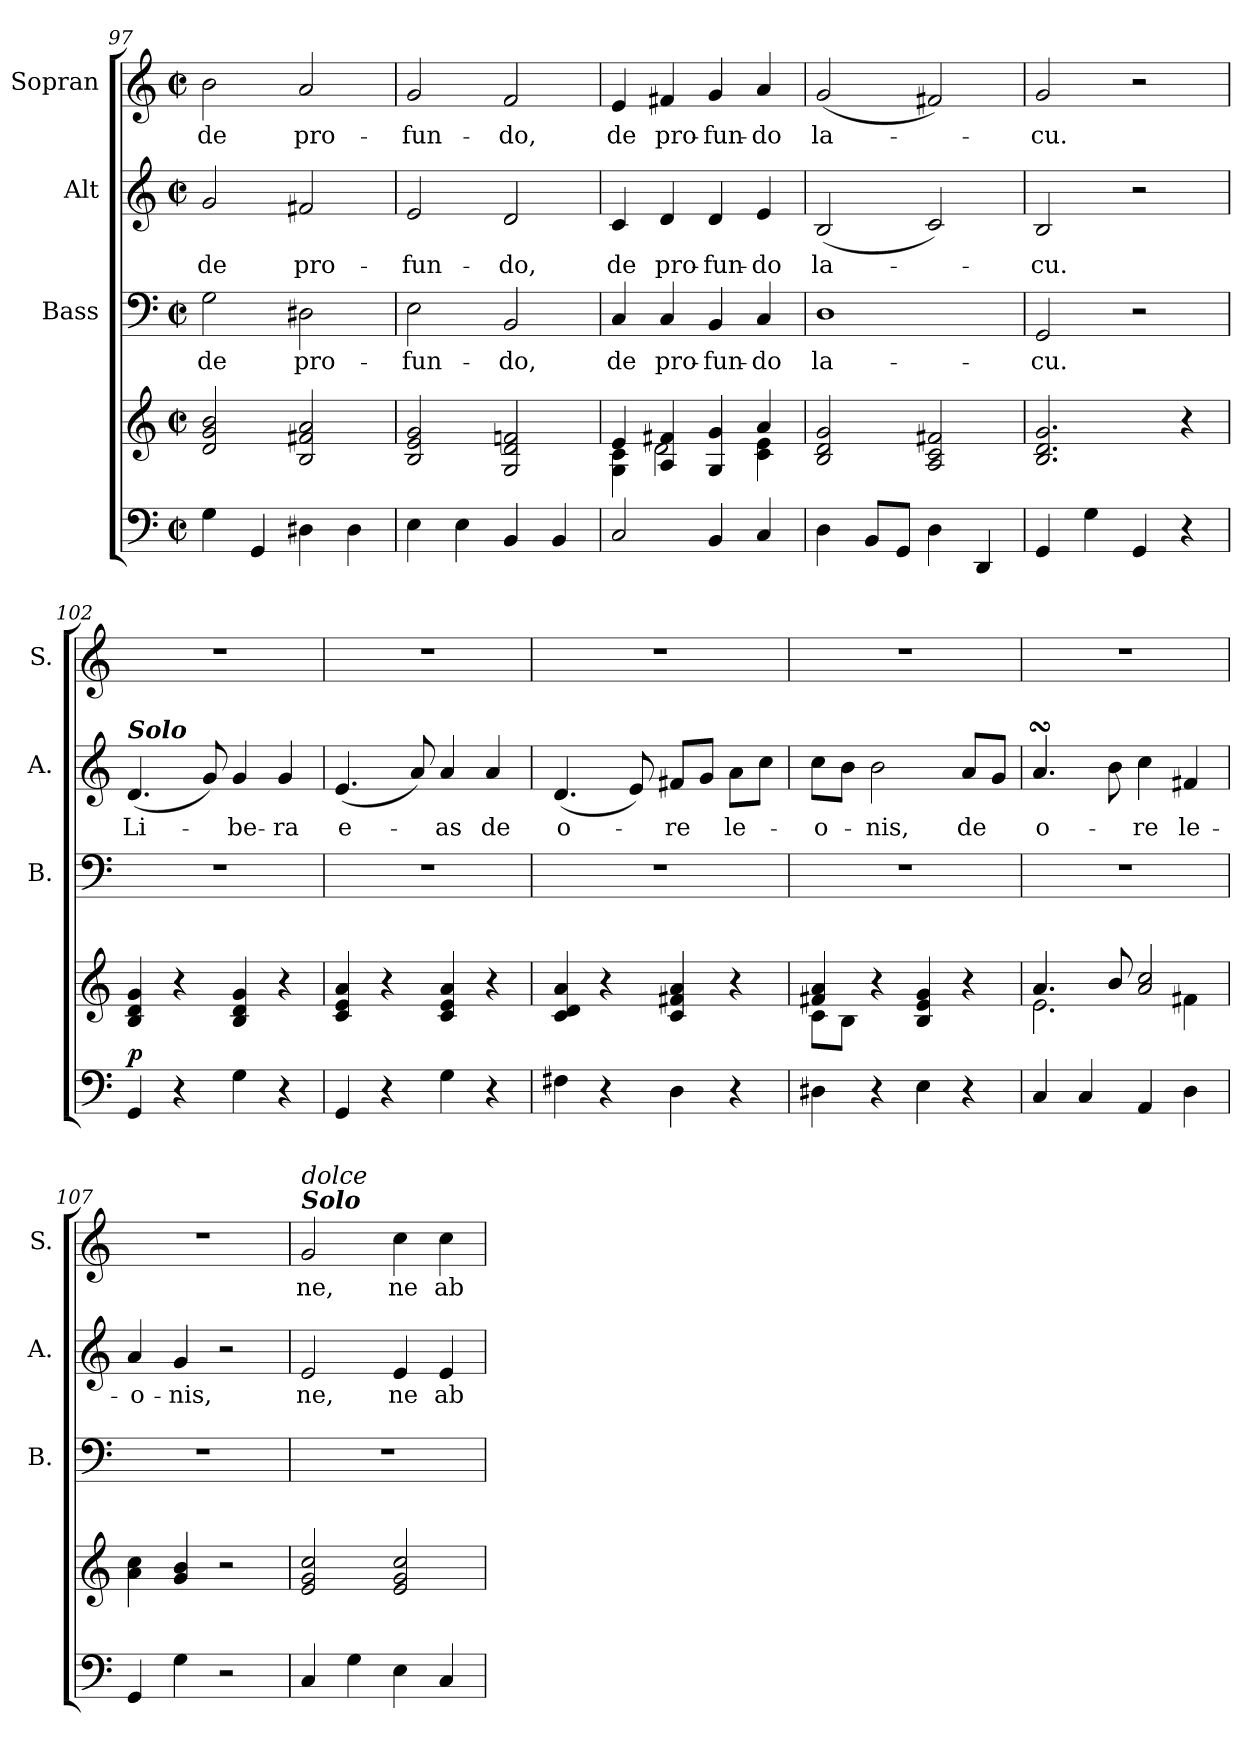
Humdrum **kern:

**kern	**kern	**dynam	**kern	**text	**kern	**text	**kern	**text
*part4	*part4	*part4	*part3	*part3	*part2	*part2	*part1	*part1
*staff5	*staff4	*staff4/5	*staff3	*staff3	*staff2	*staff2	*staff1	*staff1
*	*	*	*I"Bass	*	*I"Alt	*	*I"Sopran	*
*	*	*	*I'B.	*	*I'A.	*	*I'S.	*
*clefF4	*clefG2	*	*clefF4	*	*clefG2	*	*clefG2	*
*k[]	*k[]	*	*k[]	*	*k[]	*	*k[]	*
*C:	*C:	*	*C:	*	*C:	*	*C:	*
*M2/2	*M2/2	*	*M2/2	*	*M2/2	*	*M2/2	*
*met(c|)	*met(c|)	*	*met(c|)	*	*met(c|)	*	*met(c|)	*
=97	=97	=97	=97	=97	=97	=97	=97	=97
!	!	!	!	!LO:LY:b	!	!LO:LY:b	!	!LO:LY:b
4G\	2d/ 2g/ 2b/	.	2G\	de	2g/	de	2b\	de
4GG/	.	.	.	.	.	.	.	.
!	!	!	!	!LO:LY:b	!	!LO:LY:b	!	!LO:LY:b
4D#X\	2B/ 2f#X/ 2a/	.	2D#X\	pro-	2f#X/	pro-	2a/	pro-
4D#\	.	.	.	.	.	.	.	.
=98	=98	=98	=98	=98	=98	=98	=98	=98
!	!	!	!	!LO:LY:b	!	!LO:LY:b	!	!LO:LY:b
4E\	2B/ 2e/ 2g/	.	2E\	-fun-	2e/	-fun-	2g/	-fun-
4E\	.	.	.	.	.	.	.	.
!	!	!	!	!LO:LY:b	!	!LO:LY:b	!	!LO:LY:b
4BB/	2G/ 2d/ 2fn/	.	2BB/	-do,	2d/	-do,	2f/	-do,
4BB/	.	.	.	.	.	.	.	.
=99	=99	=99	=99	=99	=99	=99	=99	=99
*	*^	*	*	*	*	*	*	*
!	!	!	!	!	!LO:LY:b	!	!LO:LY:b	!	!LO:LY:b
2C/	4e/	4G\ 4c\	.	4C/	de	4c/	de	4e/	de
!	!	!	!	!	!LO:LY:b	!	!LO:LY:b	!	!LO:LY:b
.	4A/ 4f#X/	2d\	.	4C/	pro-	4d/	pro-	4f#X/	pro-
!	!	!	!	!	!LO:LY:b	!	!LO:LY:b	!	!LO:LY:b
4BB/	4G/ 4g/	.	.	4BB/	-fun-	4d/	-fun-	4g/	-fun-
!	!	!	!	!	!LO:LY:b	!	!LO:LY:b	!	!LO:LY:b
4C/	4a/	4c\ 4e\	.	4C/	-do	4e/	-do	4a/	-do
=100	=100	=100	=100	=100	=100	=100	=100	=100	=100
!	!	!	!	!	!LO:LY:b	!	!LO:LY:b	!	!LO:LY:b
*	*v	*v	*	*	*	*	*	*	*
4D\	2B/ 2d/ 2g/	.	1D	la-	(<2B/	la-	(<2g/	la-
8BB/L	.	.	.	.	.	.	.	.
8GG/J	.	.	.	.	.	.	.	.
4D\	2A/ 2c/ 2f#X/	.	.	.	2c/)	.	2f#X/)	.
4DD/	.	.	.	.	.	.	.	.
!!LO:LB:g=z
=101	=101	=101	=101	=101	=101	=101	=101	=101
!	!	!	!	!LO:LY:b	!	!LO:LY:b	!	!LO:LY:b
4GG/	2.B/ 2.d/ 2.g/	.	2GG/	-cu.	2B/	-cu.	2g/	-cu.
4G\	.	.	.	.	.	.	.	.
4GG/	.	.	2r	.	2r	.	2r	.
4r	4r	.	.	.	.	.	.	.
=102	=102	=102	=102	=102	=102	=102	=102	=102
!	!	!	!	!	!LO:TX:a:Bi:t=Solo	!	!	!
!	!	!LO:DY:a=2	!	!	!	!LO:LY:b	!	!
4GG/	4B/ 4d/ 4g/	p	1r	.	(<4.d/	Li-	1r	.
4r	4r	.	.	.	.	.	.	.
.	.	.	.	.	8g/)	.	.	.
!	!	!	!	!	!	!LO:LY:b	!	!
4G\	4B/ 4d/ 4g/	.	.	.	4g/	-be-	.	.
!	!	!	!	!	!	!LO:LY:b	!	!
4r	4r	.	.	.	4g/	-ra	.	.
=103	=103	=103	=103	=103	=103	=103	=103	=103
!	!	!	!	!	!	!LO:LY:b	!	!
4GG/	4c/ 4e/ 4a/	.	1r	.	(<4.e/	e-	1r	.
4r	4r	.	.	.	.	.	.	.
.	.	.	.	.	8a/)	.	.	.
!	!	!	!	!	!	!LO:LY:b	!	!
4G\	4c/ 4e/ 4a/	.	.	.	4a/	-as	.	.
!	!	!	!	!	!	!LO:LY:b	!	!
4r	4r	.	.	.	4a/	de	.	.
=104	=104	=104	=104	=104	=104	=104	=104	=104
!	!	!	!	!	!	!LO:LY:b	!	!
4F#X\	4c/ 4d/ 4a/	.	1r	.	(<4.d/	o-	1r	.
4r	4r	.	.	.	.	.	.	.
.	.	.	.	.	8e/)	.	.	.
!	!	!	!	!	!	!LO:LY:b	!	!
4D\	4c/ 4f#X/ 4a/	.	.	.	8f#X/L	-re	.	.
.	.	.	.	.	8g/J	.	.	.
!	!	!	!	!	!	!LO:LY:b	!	!
4r	4r	.	.	.	8a\L	le-	.	.
.	.	.	.	.	8cc\J	.	.	.
=105	=105	=105	=105	=105	=105	=105	=105	=105
*	*^	*	*	*	*	*	*	*
!	!	!	!	!	!	!	!LO:LY:b	!	!
4D#X\	4f#X/ 4a/	8c\L	.	1r	.	8cc\L	-o-	1r	.
.	.	8B\J	.	.	.	8b\J	.	.	.
!	!	!	!	!	!	!	!LO:LY:b	!	!
4r	4r	2.ryy	.	.	.	2b\	-nis,	.	.
4E\	4B/ 4e/ 4g/	.	.	.	.	.	.	.	.
!	!	!	!	!	!	!	!LO:LY:b	!	!
4r	4r	.	.	.	.	8a/L	de	.	.
.	.	.	.	.	.	8g/J	.	.	.
=106	=106	=106	=106	=106	=106	=106	=106	=106	=106
!	!	!	!	!	!	!	!LO:LY:b	!	!
4C/	4.a/	2.e\	.	1r	.	4.asSSS/	o-	1r	.
4C/	.	.	.	.	.	.	.	.	.
.	8b/	.	.	.	.	8b\	.	.	.
!	!	!	!	!	!	!	!LO:LY:b	!	!
4AA/	2a/ 2cc/	.	.	.	.	4cc\	-re	.	.
!	!	!	!	!	!	!	!LO:LY:b	!	!
4D\	.	4f#X\	.	.	.	4f#X/	le-	.	.
=107	=107	=107	=107	=107	=107	=107	=107	=107	=107
!	!	!	!	!	!	!	!LO:LY:b	!	!
*	*v	*v	*	*	*	*	*	*	*
4GG/	4a\ 4cc\	.	1r	.	4a/	-o-	1r	.
!	!	!	!	!	!	!LO:LY:b	!	!
4G\	4g/ 4b/	.	.	.	4g/	-nis,	.	.
2r	2r	.	.	.	2r	.	.	.
!!LO:PB:g=z
=108	=108	=108	=108	=108	=108	=108	=108	=108
!	!	!	!	!	!	!	!LO:TX:a:Bi:t=Solo	!
!	!	!	!	!	!	!	!LO:TX:a:i:t=dolce	!
!	!	!	!	!	!	!LO:LY:b	!	!LO:LY:b
4C/	2e/ 2g/ 2cc/	.	1r	.	2e/	ne,	2g/	ne,
4G\	.	.	.	.	.	.	.	.
!	!	!	!	!	!	!LO:LY:b	!	!LO:LY:b
4E\	2e/ 2g/ 2cc/	.	.	.	4e/	ne	4cc\	ne
!	!	!	!	!	!	!LO:LY:b	!	!LO:LY:b
4C/	.	.	.	.	4e/	ab-	4cc\	ab-
=	=	=	=	=	=	=	=	=
*-	*-	*-	*-	*-	*-	*-	*-	*-
